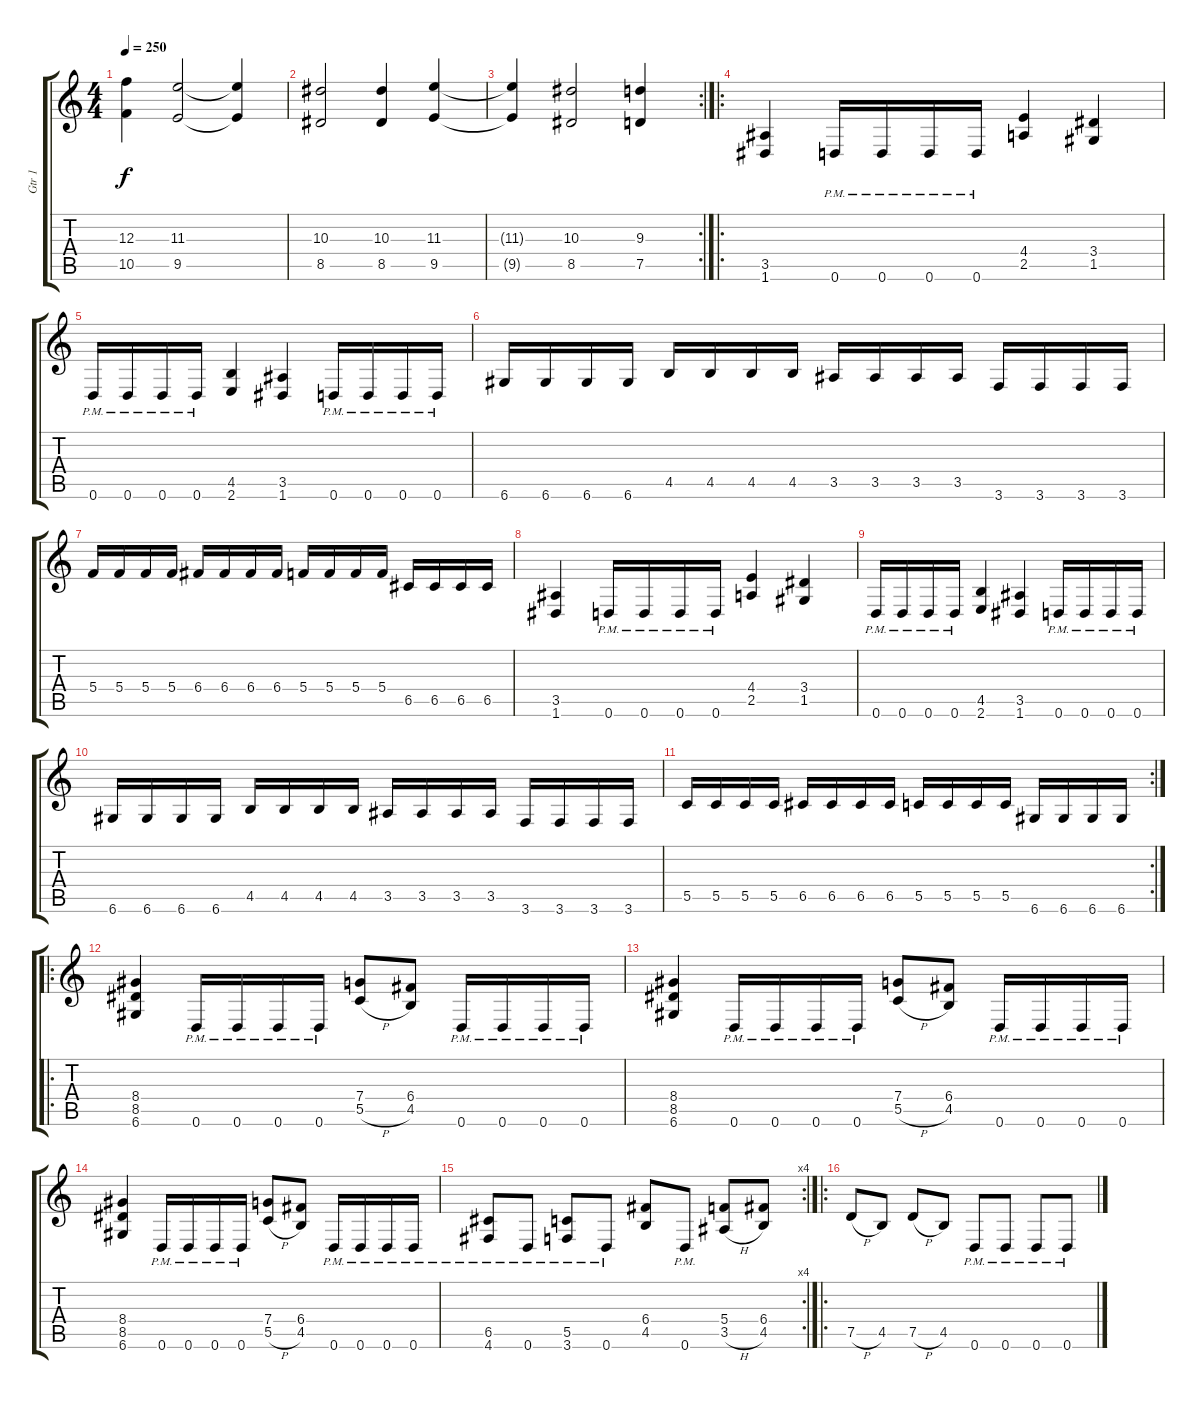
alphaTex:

\track ("Gtr 1" "Gtr 1") {instrument distortionguitar}
\staff {score tabs}
\tuning (D4 A3 F3 C3 G2 D2) {hide}
\ts (4 4)
\tempo 250
\clef g2
\ks c
(12.3{t} 10.5{t}).4{dy f} (11.3 9.5).2 (11.3{t} 9.5{t}).4 |
(10.3 8.5).2 (10.3 8.5).4 (11.3 9.5).4 |
\rc 2
(11.3{t} 9.5{t}).4 (10.3 8.5).2 (9.3 7.5).4 |
\ro
(3.5 1.6).4 0.6{pm}.16 0.6{pm}.16 0.6{pm}.16 0.6{pm}.16 (4.4 2.5).4 (3.4 1.5).4 |
0.6{pm}.16 0.6{pm}.16 0.6{pm}.16 0.6{pm}.16 (4.5 2.6).4 (3.5 1.6).4 0.6{pm}.16 0.6{pm}.16 0.6{pm}.16 0.6{pm}.16 |
6.6.16 6.6.16 6.6.16 6.6.16 4.5.16 4.5.16 4.5.16 4.5.16 3.5.16 3.5.16 3.5.16 3.5.16 3.6.16 3.6.16 3.6.16 3.6.16 |
5.4.16 5.4.16 5.4.16 5.4.16 6.4.16 6.4.16 6.4.16 6.4.16 5.4.16 5.4.16 5.4.16 5.4.16 6.5.16 6.5.16 6.5.16 6.5.16 |
(3.5 1.6).4 0.6{pm}.16 0.6{pm}.16 0.6{pm}.16 0.6{pm}.16 (4.4 2.5).4 (3.4 1.5).4 |
0.6{pm}.16 0.6{pm}.16 0.6{pm}.16 0.6{pm}.16 (4.5 2.6).4 (3.5 1.6).4 0.6{pm}.16 0.6{pm}.16 0.6{pm}.16 0.6{pm}.16 |
6.6.16 6.6.16 6.6.16 6.6.16 4.5.16 4.5.16 4.5.16 4.5.16 3.5.16 3.5.16 3.5.16 3.5.16 3.6.16 3.6.16 3.6.16 3.6.16 |
\rc 2
5.5.16 5.5.16 5.5.16 5.5.16 6.5.16 6.5.16 6.5.16 6.5.16 5.5.16 5.5.16 5.5.16 5.5.16 6.6.16 6.6.16 6.6.16 6.6.16 |
\ro
(8.4 8.5 6.6).4 0.6{pm}.16 0.6{pm}.16 0.6{pm}.16 0.6{pm}.16 (7.4 5.5{h}).8 (6.4 4.5).8 0.6{pm}.16 0.6{pm}.16 0.6{pm}.16 0.6{pm}.16 |
(8.4 8.5 6.6).4 0.6{pm}.16 0.6{pm}.16 0.6{pm}.16 0.6{pm}.16 (7.4 5.5{h}).8 (6.4 4.5).8 0.6{pm}.16 0.6{pm}.16 0.6{pm}.16 0.6{pm}.16 |
(8.4 8.5 6.6).4 0.6{pm}.16 0.6{pm}.16 0.6{pm}.16 0.6{pm}.16 (7.4 5.5{h}).8 (6.4 4.5).8 0.6{pm}.16 0.6{pm}.16 0.6{pm}.16 0.6{pm}.16 |
\rc 4
(6.5 4.6{pm}).8 0.6{pm}.8 (5.5 3.6{pm}).8 0.6{pm}.8 (6.4 4.5).8 0.6{pm}.8 (5.4 3.5{h}).8 (6.4 4.5).8 |
\ro
7.5{h}.8 4.5.8 7.5{h}.8 4.5.8 0.6{pm}.8 0.6{pm}.8 0.6{pm}.8 0.6{pm}.8
